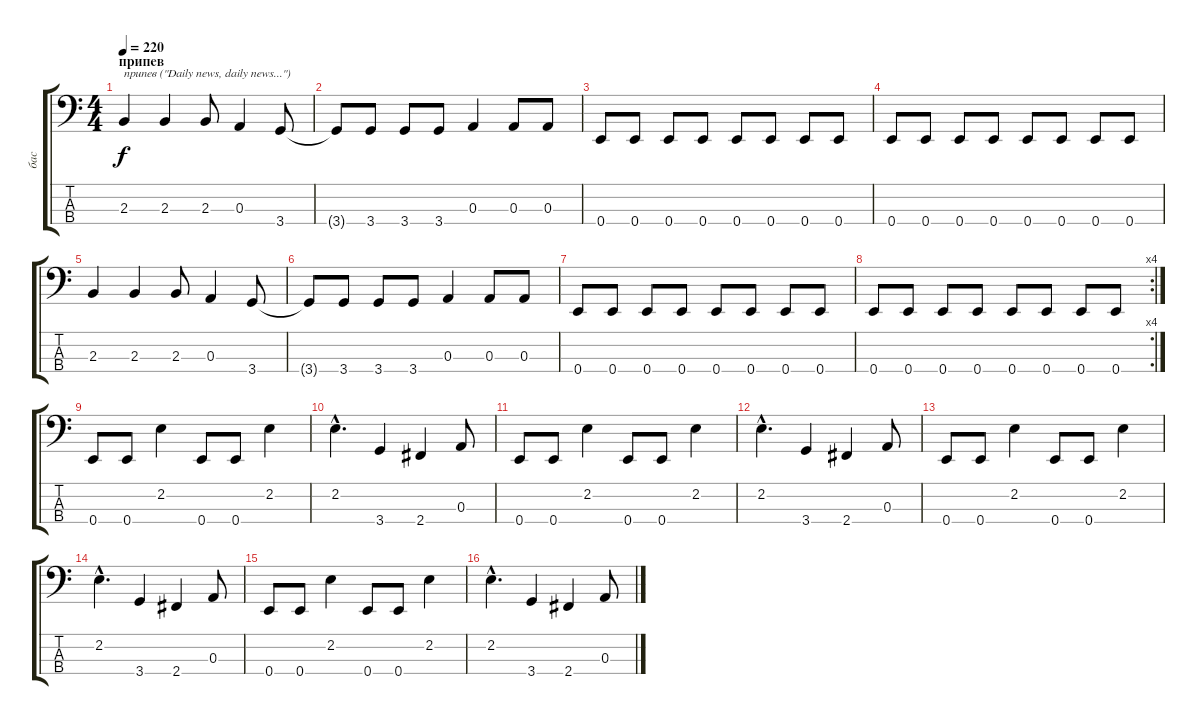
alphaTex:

\track ("бас" "бас") {instrument electricbasspick}
\staff {score tabs}
\tuning (G2 D2 A1 E1) {hide}
\ts (4 4)
\section ("" "припев")
\tempo 220
\clef f4
\ks c
2.3.4{txt "припев (\"Daily news, daily news...\")" dy f} 2.3.4 2.3.8 0.3.4 3.4.8 |
3.4{t}.8 3.4.8 3.4.8 3.4.8 0.3.4 0.3.8 0.3.8 |
0.4.8 0.4.8 0.4.8 0.4.8 0.4.8 0.4.8 0.4.8 0.4.8 |
0.4.8 0.4.8 0.4.8 0.4.8 0.4.8 0.4.8 0.4.8 0.4.8 |
2.3.4 2.3.4 2.3.8 0.3.4 3.4.8 |
3.4{t}.8 3.4.8 3.4.8 3.4.8 0.3.4 0.3.8 0.3.8 |
0.4.8 0.4.8 0.4.8 0.4.8 0.4.8 0.4.8 0.4.8 0.4.8 |
\rc 4
0.4.8 0.4.8 0.4.8 0.4.8 0.4.8 0.4.8 0.4.8 0.4.8 |
0.4.8 0.4.8 2.2.4 0.4.8 0.4.8 2.2.4 |
2.2{hac}.4{d} 3.4.4 2.4.4 0.3.8 |
0.4.8 0.4.8 2.2.4 0.4.8 0.4.8 2.2.4 |
2.2{hac}.4{d} 3.4.4 2.4.4 0.3.8 |
0.4.8 0.4.8 2.2.4 0.4.8 0.4.8 2.2.4 |
2.2{hac}.4{d} 3.4.4 2.4.4 0.3.8 |
0.4.8 0.4.8 2.2.4 0.4.8 0.4.8 2.2.4 |
2.2{hac}.4{d} 3.4.4 2.4.4 0.3.8
